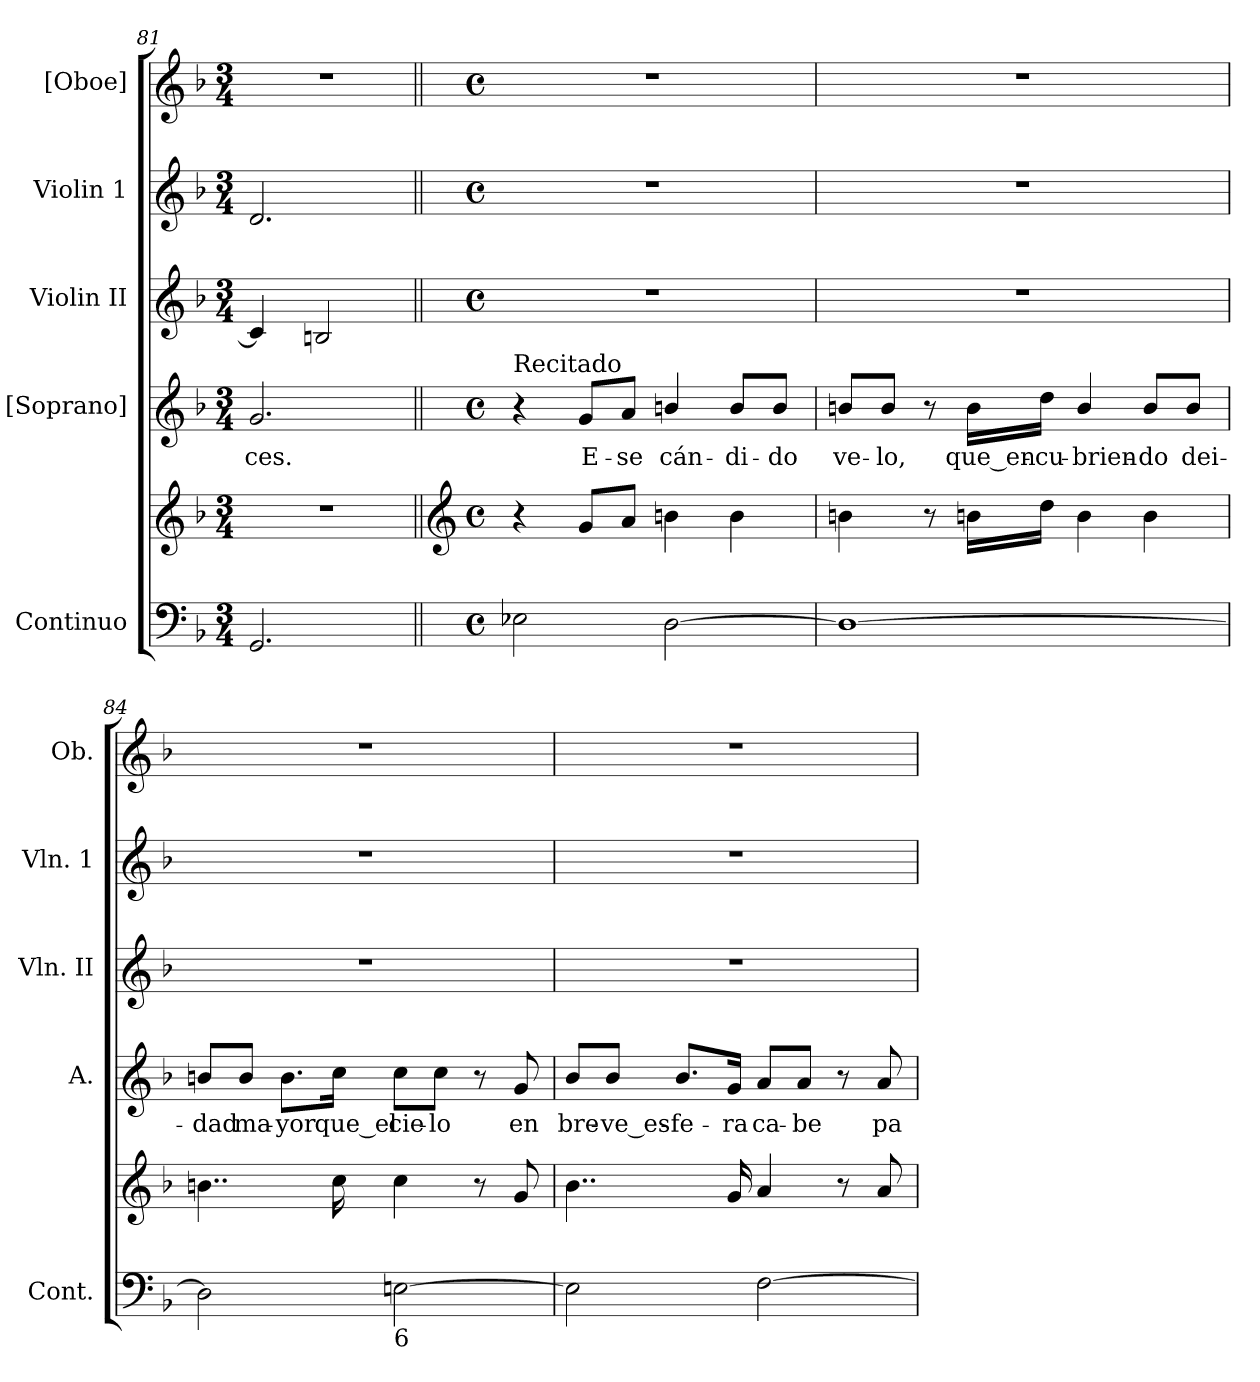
**kern	**kern	**kern	**text	**kern	**kern	**kern
*part5	*part5	*part4	*part4	*part3	*part2	*part1
*staff6	*staff5	*staff4	*staff4	*staff3	*staff2	*staff1
*I"Continuo	*	*I"[Soprano]	*	*I"Violin II	*I"Violin 1	*I"[Oboe]
*I'Cont.	*	*I'A.	*	*I'Vln. II	*I'Vln. 1	*I'Ob.
*clefF4	*clefG2	*clefG2	*	*clefG2	*clefG2	*clefG2
*k[b-]	*k[b-]	*k[b-]	*	*k[b-]	*k[b-]	*k[b-]
*F:	*F:	*F:	*	*F:	*F:	*F:
*M3/4	*M3/4	*M3/4	*	*M3/4	*M3/4	*M3/4
=81	=81	=81	=81	=81	=81	=81
!	!LO:N:vis=1	!	!	!	!	!
!	!	!	!LO:LY:b:color=#000000	!	!	!LO:N:vis=1
2.GGi/	2.r	2.gi/	-ces.	4ci/]	2.di/	2.r
.	.	.	.	2Bni/	.	.
!!LO:LB:g=z
=82||	=82||	=82||	=82||	=82||	=82||	=82||
*	*clefG2	*	*	*	*	*
*M4/4	*M4/4	*M4/4	*	*M4/4	*M4/4	*M4/4
*met(c)	*met(c)	*met(c)	*	*met(c)	*met(c)	*met(c)
!	!	!LO:TX:a:t=Recitado	!	!	!	!
2E-Xi\	4r	4r	.	1r	1r	1r
!	!	!	!LO:LY:b:color=#000000	!	!	!
.	8gi/L	8gi/L	E-	.	.	.
!	!	!	!LO:LY:b:color=#000000	!	!	!
.	8ai/J	8ai/J	-se	.	.	.
!	!	!	!LO:LY:b:color=#000000	!	!	!
[2Di\	4bni\	4bni/	cán-	.	.	.
!	!	!	!LO:LY:b:color=#000000	!	!	!
.	4bi\	8bi/L	-di-	.	.	.
!	!	!	!LO:LY:b:color=#000000	!	!	!
.	.	8bi/J	-do	.	.	.
=83	=83	=83	=83	=83	=83	=83
!	!	!	!LO:LY:b:color=#000000	!	!	!
1Di_	4bni\	8bni/L	ve-	1r	1r	1r
!	!	!	!LO:LY:b:color=#000000	!	!	!
.	.	8bi/J	-lo,	.	.	.
.	8r	8r	.	.	.	.
!	!	!	!LO:LY:b:color=#000000	!	!	!
.	16bni\LL	16bi\LL	que_en-	.	.	.
!	!	!	!LO:LY:b:color=#000000	!	!	!
.	16ddi\JJ	16ddi\JJ	-cu-	.	.	.
!	!	!	!LO:LY:b:color=#000000	!	!	!
.	4bi\	4bi/	-brien-	.	.	.
!	!	!	!LO:LY:b:color=#000000	!	!	!
.	4bi\	8bi/L	-do	.	.	.
!	!	!	!LO:LY:b:color=#000000	!	!	!
.	.	8bi/J	dei-	.	.	.
=84	=84	=84	=84	=84	=84	=84
!	!	!	!LO:LY:b:color=#000000	!	!	!
2Di\]	4..bni\	8bni/L	-dad	1r	1r	1r
!	!	!	!LO:LY:b:color=#000000	!	!	!
.	.	8bi/J	ma-	.	.	.
!	!	!	!LO:LY:b:color=#000000	!	!	!
.	.	8.bi\L	-yor	.	.	.
!	!	!	!LO:LY:b:color=#000000	!	!	!
.	16cci\	16cci\Jk	que_el	.	.	.
!LO:TX:b:t=6	!	!	!	!	!	!
!	!	!	!LO:LY:b:color=#000000	!	!	!
[2Eni\	4cci\	8cci\L	cie-	.	.	.
!	!	!	!LO:LY:b:color=#000000	!	!	!
.	.	8cci\J	-lo	.	.	.
.	8r	8r	.	.	.	.
!	!	!	!LO:LY:b:color=#000000	!	!	!
.	8gi/	8gi/	en	.	.	.
!!LO:LB:g=z
=85	=85	=85	=85	=85	=85	=85
!	!	!	!LO:LY:b:color=#000000	!	!	!
2Ei\]	4..b-i\	8b-i/L	bre-	1r	1r	1r
!	!	!	!LO:LY:b:color=#000000	!	!	!
.	.	8b-i/J	-ve_es-	.	.	.
!	!	!	!LO:LY:b:color=#000000	!	!	!
.	.	8.b-i/L	-fe-	.	.	.
!	!	!	!LO:LY:b:color=#000000	!	!	!
.	16gi/	16gi/Jk	-ra	.	.	.
!	!	!	!LO:LY:b:color=#000000	!	!	!
[2Fi\	4ai/	8ai/L	ca-	.	.	.
!	!	!	!LO:LY:b:color=#000000	!	!	!
.	.	8ai/J	-be	.	.	.
.	8r	8r	.	.	.	.
!	!	!	!LO:LY:b:color=#000000	!	!	!
.	8ai/	8ai/	pa-	.	.	.
=	=	=	=	=	=	=
*-	*-	*-	*-	*-	*-	*-
